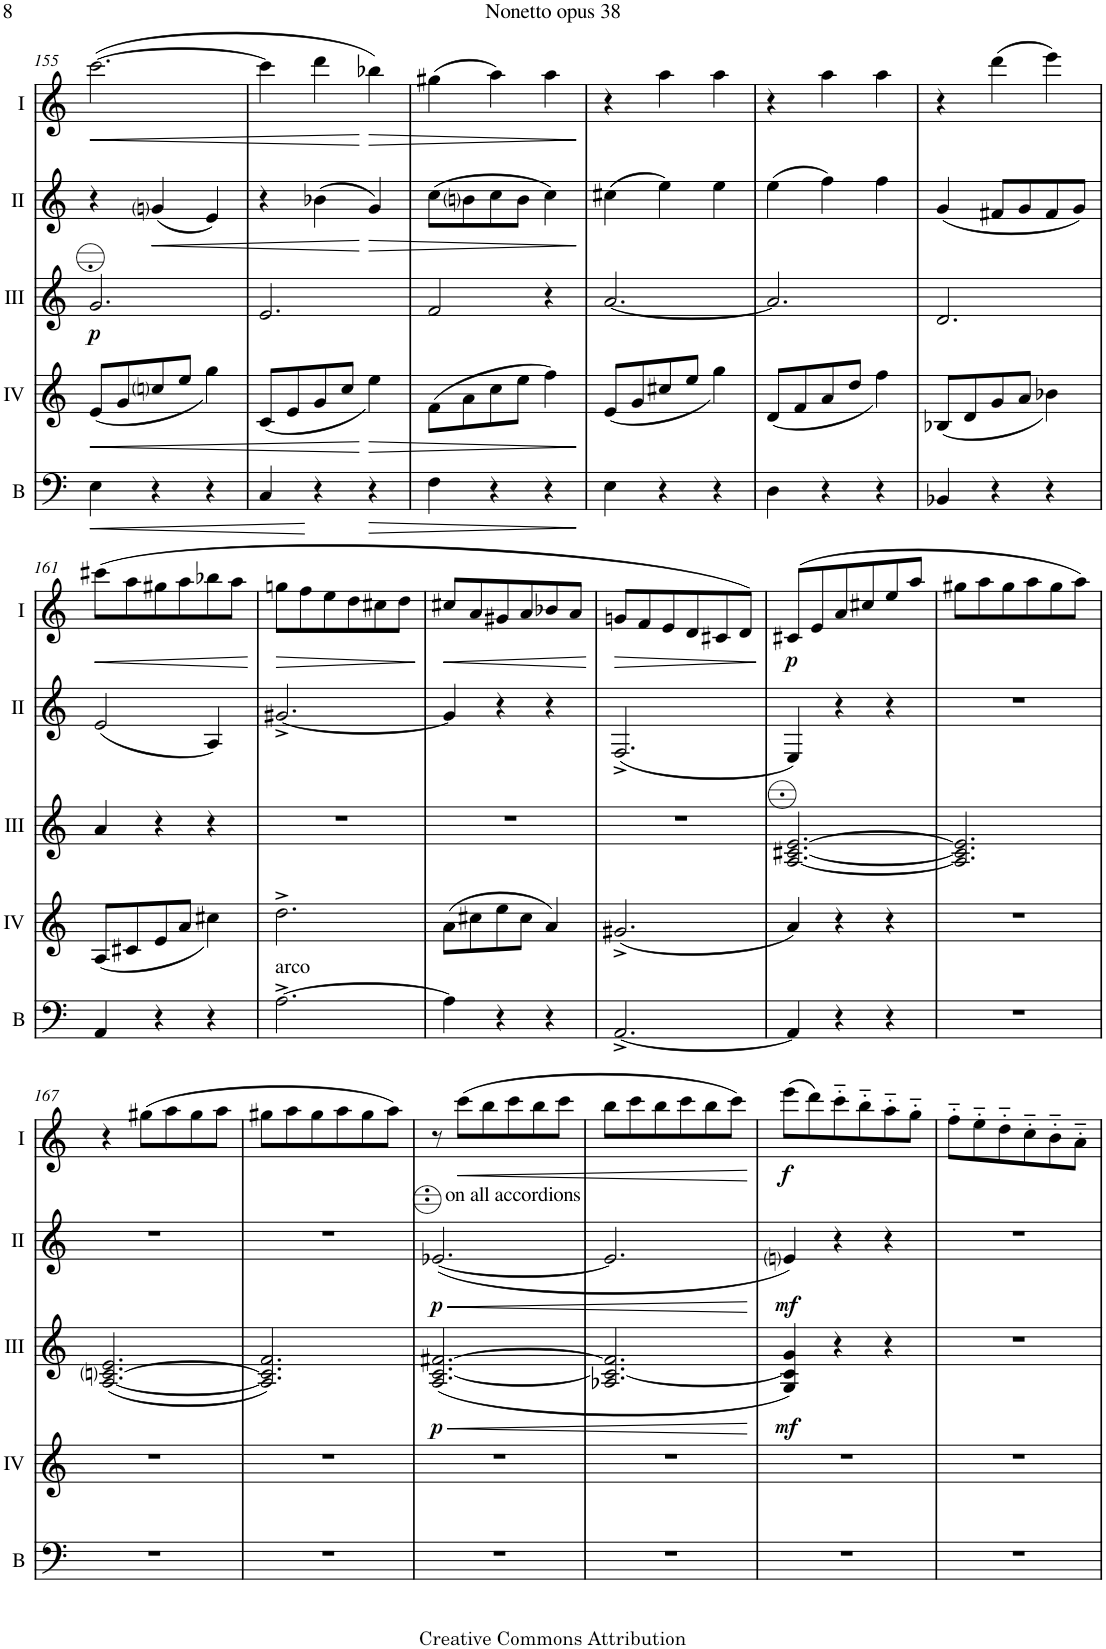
**kern	**dynam	**kern	**dynam	**kern	**dynam	**kern	**dynam	**kern	**dynam
*part5	*part5	*part4	*part4	*part3	*part3	*part2	*part2	*part1	*part1
*staff5	*staff5	*staff4	*staff4	*staff3	*staff3	*staff2	*staff2	*staff1	*staff1
*I"Bass	*	*I"Acc. 4	*	*I"Acc. 3	*	*I"Acc. 2	*	*I"Acc. 1	*
*I'B	*	*	*	*	*	*	*	*	*
!!LO:PB:g=z
*clefF4	*	*clefG2	*	*clefG2	*	*clefG2	*	*clefG2	*
*Trd7c12	*	*Trd7c12	*	*	*	*	*	*	*
*k[]	*	*k[]	*	*k[]	*	*k[]	*	*k[]	*
*M3/4	*	*M3/4	*	*M3/4	*	*M3/4	*	*M3/4	*
=155	=155	=155	=155	=155	=155	=155	=155	=155	=155
!	!LO:HP:b	!	!LO:HP:b	!	!LO:DY:b	!	!	!	!LO:HP:b
4E\	<	(<8e/L	<	2.G/	p	4r	.	([2.ccc\	<
.	.	8g/	.	.	.	.	.	.	.
!	!	!	!	!	!	!	!LO:HP:b	!	!
4r	.	8ccni/	.	.	.	(4gni/	<	.	.
.	.	8ee/J	.	.	.	.	.	.	.
4r	.	4gg\)	.	.	.	4e/)	.	.	.
=156	=156	=156	=156	=156	=156	=156	=156	=156	=156
4C/	.	(<8c/L	.	2.E/	.	4r	.	4ccc\]	.
.	.	8e/	.	.	.	.	.	.	.
4r	[	8g/	.	.	.	(4b-X\	.	4ddd\	.
.	.	8cc/J	.	.	.	.	.	.	.
!	!LO:HP:b	!	!LO:HP:n=1:b	!	!	!	!LO:HP:n=1:b	!	!LO:HP:n=1:b
4r	>	4ee\)	[ >	.	.	4g/)	[ >	4bb-X\)	[ >
=157	=157	=157	=157	=157	=157	=157	=157	=157	=157
4F\	.	(8f\L	.	2F/	.	(8cc\L	.	(4gg#X\	.
.	.	8a\	.	.	.	8bni\	.	.	.
4r	.	8cc\	.	.	.	8cc\	.	4aa\)	.
.	.	8ee\J	.	.	.	8b\J	.	.	.
4r	.	4ff\)	.	4r	.	4cc\)	.	4aa\	.
.	]	.	]	.	.	.	]	.	]
=158	=158	=158	=158	=158	=158	=158	=158	=158	=158
4E\	.	(<8e/L	.	[2.A/	.	(4cc#X\	.	4r	.
.	.	8g/	.	.	.	.	.	.	.
4r	.	8cc#X/	.	.	.	4ee\)	.	4aa\	.
.	.	8ee/J	.	.	.	.	.	.	.
4r	.	4gg\)	.	.	.	4ee\	.	4aa\	.
=159	=159	=159	=159	=159	=159	=159	=159	=159	=159
4D\	.	(<8d/L	.	2.A/]	.	(4ee\	.	4r	.
.	.	8f/	.	.	.	.	.	.	.
4r	.	8a/	.	.	.	4ff\)	.	4aa\	.
.	.	8dd/J	.	.	.	.	.	.	.
4r	.	4ff\)	.	.	.	4ff\	.	4aa\	.
=160	=160	=160	=160	=160	=160	=160	=160	=160	=160
4BB-X/	.	(<8B-X/L	.	2.D/	.	(4g/	.	4r	.
.	.	8d/	.	.	.	.	.	.	.
4r	.	8g/	.	.	.	8f#X/L	.	(4ddd\	.
.	.	8a/J	.	.	.	8g/	.	.	.
4r	.	4b-X\)	.	.	.	8f#/	.	4eee\)	.
.	.	.	.	.	.	8g/J)	.	.	.
!!LO:LB:g=z
=161	=161	=161	=161	=161	=161	=161	=161	=161	=161
!	!	!	!	!	!	!	!	!	!LO:HP:b
4AA/	.	(<8A/L	.	4A/	.	(2e/	.	(8ccc#X\L	<
.	.	8c#X/	.	.	.	.	.	8aa\	.
4r	.	8e/	.	4r	.	.	.	8gg#X\	.
.	.	8a/J	.	.	.	.	.	8aa\	.
4r	.	4cc#X\)	.	4r	.	4A/)	.	8bb-X\	.
.	.	.	.	.	.	.	.	8aa\J	.
.	.	.	.	.	.	.	.	.	[
=162	=162	=162	=162	=162	=162	=162	=162	=162	=162
!LO:TX:a:t=arco	!	!	!	!	!	!	!	!	!
!	!	!	!	!	!	!	!	!	!LO:HP:b
[2.A^\	.	2.dd^\	.	2.r	.	[2.g#X^/	.	8ggn\L	>
.	.	.	.	.	.	.	.	8ff\	.
.	.	.	.	.	.	.	.	8ee\	.
.	.	.	.	.	.	.	.	8dd\	.
.	.	.	.	.	.	.	.	8cc#X\	.
.	.	.	.	.	.	.	.	8dd\J	.
.	.	.	.	.	.	.	.	.	]
=163	=163	=163	=163	=163	=163	=163	=163	=163	=163
!	!	!	!	!	!	!	!	!	!LO:HP:b
4A\]	.	(8a\L	.	2.r	.	4g#/]	.	8cc#X/L	<
.	.	8cc#X\	.	.	.	.	.	8a/	.
4r	.	8ee\	.	.	.	4r	.	8g#X/	.
.	.	8cc#\J	.	.	.	.	.	8a/	.
4r	.	4a/)	.	.	.	4r	.	8b-X/	.
.	.	.	.	.	.	.	.	8a/J	.
.	.	.	.	.	.	.	.	.	[
=164	=164	=164	=164	=164	=164	=164	=164	=164	=164
!	!	!	!	!	!	!	!	!	!LO:HP:b
[2.AA^/	.	(2.g#X^/	.	2.r	.	(2.F^/	.	8gn/L	>
.	.	.	.	.	.	.	.	8f/	.
.	.	.	.	.	.	.	.	8e/	.
.	.	.	.	.	.	.	.	8d/	.
.	.	.	.	.	.	.	.	8c#X/	.
.	.	.	.	.	.	.	.	8d/J)	.
.	.	.	.	.	.	.	.	.	]
=165	=165	=165	=165	=165	=165	=165	=165	=165	=165
!	!	!	!	!	!	!	!	!	!LO:DY:b
4AA/]	.	4a/)	.	[2.A/ [2.c#X/ [2.e/	.	4E/)	.	(8c#X/L	p
.	.	.	.	.	.	.	.	8e/	.
4r	.	4r	.	.	.	4r	.	8a/	.
.	.	.	.	.	.	.	.	8cc#X/	.
4r	.	4r	.	.	.	4r	.	8ee/	.
.	.	.	.	.	.	.	.	8aa/J	.
=166	=166	=166	=166	=166	=166	=166	=166	=166	=166
2.r	.	2.r	.	2.A/] 2.c#/] 2.e/]	.	2.r	.	8gg#X\L	.
.	.	.	.	.	.	.	.	8aa\	.
.	.	.	.	.	.	.	.	8gg#\	.
.	.	.	.	.	.	.	.	8aa\	.
.	.	.	.	.	.	.	.	8gg#\	.
.	.	.	.	.	.	.	.	8aa\J)	.
!!LO:LB:g=z
=167	=167	=167	=167	=167	=167	=167	=167	=167	=167
2.r	.	2.r	.	([2.A/ [2.cni/ 2.e/	.	2.r	.	4r	.
.	.	.	.	.	.	.	.	(8gg#X\L	.
.	.	.	.	.	.	.	.	8aa\	.
.	.	.	.	.	.	.	.	8gg#\	.
.	.	.	.	.	.	.	.	8aa\J	.
=168	=168	=168	=168	=168	=168	=168	=168	=168	=168
2.r	.	2.r	.	2.A/] 2.c/] 2.f/)	.	2.r	.	8gg#X\L	.
.	.	.	.	.	.	.	.	8aa\	.
.	.	.	.	.	.	.	.	8gg#\	.
.	.	.	.	.	.	.	.	8aa\	.
.	.	.	.	.	.	.	.	8gg#\	.
.	.	.	.	.	.	.	.	8aa\J)	.
=169	=169	=169	=169	=169	=169	=169	=169	=169	=169
!	!	!	!	!	!	!LO:TX:a:t=on all accordions	!	!	!
!	!	!	!	!	!LO:HP:b	!	!LO:HP:b	!	!
!	!	!	!	!	!LO:DY:n=1:b	!	!LO:DY:n=1:b	!	!
2.r	.	2.r	.	(2.A/ [2.c/ [2.f#X/	< p	([2.e-X/	< p	8r	.
!	!	!	!	!	!	!	!	!	!LO:HP:b
.	.	.	.	.	.	.	.	(8ccc\L	<
.	.	.	.	.	.	.	.	8bb\	.
.	.	.	.	.	.	.	.	8ccc\	.
.	.	.	.	.	.	.	.	8bb\	.
.	.	.	.	.	.	.	.	8ccc\J	.
=170	=170	=170	=170	=170	=170	=170	=170	=170	=170
2.r	.	2.r	.	2.A-X/ 2.c/_ 2.f#/]	.	2.e-/]	.	8bb\L	.
.	.	.	.	.	.	.	.	8ccc\	.
.	.	.	.	.	.	.	.	8bb\	.
.	.	.	.	.	.	.	.	8ccc\	.
.	.	.	.	.	.	.	.	8bb\	.
.	.	.	.	.	.	.	.	8ccc\J)	.
.	.	.	.	.	[	.	[	.	[
=171	=171	=171	=171	=171	=171	=171	=171	=171	=171
!	!	!	!	!	!LO:DY:b	!	!LO:DY:b	!	!LO:DY:b
2.r	.	2.r	.	4G/ 4c/] 4g/)	mf	4eni/)	mf	(8eee\L	f
.	.	.	.	.	.	.	.	8ddd\)	.
.	.	.	.	4r	.	4r	.	8ccc'~\	.
.	.	.	.	.	.	.	.	8bb'~\	.
.	.	.	.	4r	.	4r	.	8aa'~\	.
.	.	.	.	.	.	.	.	8gg'~\J	.
=172	=172	=172	=172	=172	=172	=172	=172	=172	=172
2.r	.	2.r	.	2.r	.	2.r	.	8ff'~\L	.
.	.	.	.	.	.	.	.	8ee'~\	.
.	.	.	.	.	.	.	.	8dd'~\	.
.	.	.	.	.	.	.	.	8cc'~\	.
.	.	.	.	.	.	.	.	8b'~\	.
.	.	.	.	.	.	.	.	8a'~\J	.
=	=	=	=	=	=	=	=	=	=
*-	*-	*-	*-	*-	*-	*-	*-	*-	*-
